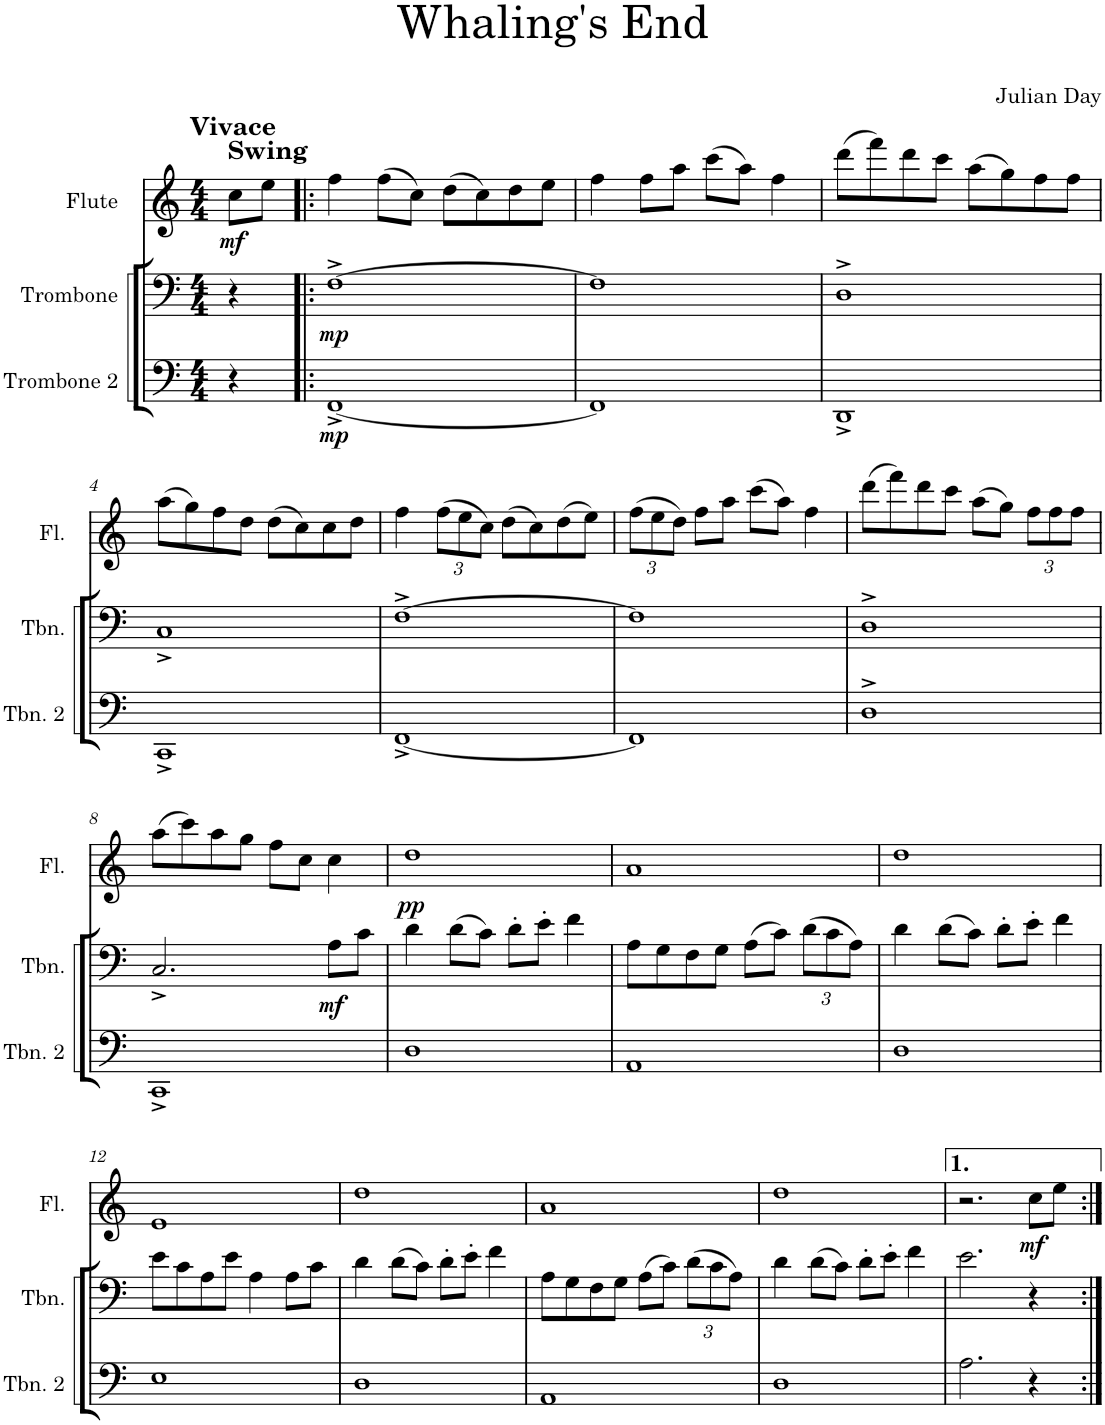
**kern	**dynam	**kern	**dynam	**kern	**dynam
*part3	*part3	*part2	*part2	*part1	*part1
*staff3	*staff3	*staff2	*staff2	*staff1	*staff1
*I"Trombone 2	*	*I"Trombone	*	*I"Flute	*
*I'Tbn. 2	*	*I'Tbn.	*	*I'Fl.	*
*clefF4	*	*clefF4	*	*clefG2	*
*k[]	*	*k[]	*	*k[]	*
*M4/4	*	*M4/4	*	*M4/4	*
=	=	=	=	=	=
!	!	!	!	!LO:TX:a:B:t=Vivace	!
!	!	!	!	!LO:TX:a:B:t=Swing	!
!	!	!	!	!	!LO:DY:b
4r	.	4r	.	8cc\L	mf
.	.	.	.	8ee\J	.
=1!|:	=1!|:	=1!|:	=1!|:	=1!|:	=1!|:
!	!LO:DY:b	!	!LO:DY:b	!	!
[1FF^	mp	[1F^	mp	4ff\	.
.	.	.	.	(8ff\L	.
.	.	.	.	8cc\J)	.
.	.	.	.	(8dd\L	.
.	.	.	.	8cc\)	.
.	.	.	.	8dd\	.
.	.	.	.	8ee\J	.
=2	=2	=2	=2	=2	=2
1FF]	.	1F]	.	4ff\	.
.	.	.	.	8ff\L	.
.	.	.	.	8aa\J	.
.	.	.	.	(8ccc\L	.
.	.	.	.	8aa\J)	.
.	.	.	.	4ff\	.
=3	=3	=3	=3	=3	=3
1DD^	.	1D^	.	(8ddd\L	.
.	.	.	.	8fff\)	.
.	.	.	.	8ddd\	.
.	.	.	.	8ccc\J	.
.	.	.	.	(8aa\L	.
.	.	.	.	8gg\)	.
.	.	.	.	8ff\	.
.	.	.	.	8ff\J	.
!!LO:LB:g=z
=4	=4	=4	=4	=4	=4
1CC^	.	1C^	.	(8aa\L	.
.	.	.	.	8gg\)	.
.	.	.	.	8ff\	.
.	.	.	.	8dd\J	.
.	.	.	.	(8dd\L	.
.	.	.	.	8cc\)	.
.	.	.	.	8cc\	.
.	.	.	.	8dd\J	.
=5	=5	=5	=5	=5	=5
[1FF^	.	[1F^	.	4ff\	.
*	*	*	*	*Xbrackettup	*
.	.	.	.	(12ff\L	.
.	.	.	.	12ee\	.
.	.	.	.	12cc\J)	.
.	.	.	.	(8dd\L	.
.	.	.	.	8cc\)	.
.	.	.	.	(8dd\	.
.	.	.	.	8ee\J)	.
=6	=6	=6	=6	=6	=6
1FF]	.	1F]	.	(12ff\L	.
.	.	.	.	12ee\	.
.	.	.	.	12dd\J)	.
.	.	.	.	8ff\L	.
.	.	.	.	8aa\J	.
.	.	.	.	(8ccc\L	.
.	.	.	.	8aa\J)	.
.	.	.	.	4ff\	.
=7	=7	=7	=7	=7	=7
1D^	.	1D^	.	(8ddd\L	.
.	.	.	.	8fff\)	.
.	.	.	.	8ddd\	.
.	.	.	.	8ccc\J	.
.	.	.	.	(8aa\L	.
.	.	.	.	8gg\J)	.
.	.	.	.	12ff\L	.
.	.	.	.	12ff\	.
.	.	.	.	12ff\J	.
!!LO:LB:g=z
=8	=8	=8	=8	=8	=8
1CC^	.	2.C^/	.	(8aa\L	.
.	.	.	.	8ccc\)	.
.	.	.	.	8aa\	.
.	.	.	.	8gg\J	.
.	.	.	.	8ff\L	.
.	.	.	.	8cc\J	.
!	!	!	!LO:DY:b	!	!
.	.	8A\L	mf	4cc\	.
.	.	8c\J	.	.	.
=9	=9	=9	=9	=9	=9
!	!	!	!	!	!LO:DY:b
1D	.	4d\	.	1dd	pp
.	.	(8d\L	.	.	.
.	.	8c\J)	.	.	.
.	.	8d'\L	.	.	.
.	.	8e'\J	.	.	.
.	.	4f\	.	.	.
=10	=10	=10	=10	=10	=10
1AA	.	8A\L	.	1a	.
.	.	8G\	.	.	.
.	.	8F\	.	.	.
.	.	8G\J	.	.	.
.	.	(8A\L	.	.	.
.	.	8c\J)	.	.	.
*	*	*Xbrackettup	*	*	*
.	.	(12d\L	.	.	.
.	.	12c\	.	.	.
.	.	12A\J)	.	.	.
=11	=11	=11	=11	=11	=11
1D	.	4d\	.	1dd	.
.	.	(8d\L	.	.	.
.	.	8c\J)	.	.	.
.	.	8d'\L	.	.	.
.	.	8e'\J	.	.	.
.	.	4f\	.	.	.
!!LO:LB:g=z
=12	=12	=12	=12	=12	=12
1E	.	8e\L	.	1e	.
.	.	8c\	.	.	.
.	.	8A\	.	.	.
.	.	8e\J	.	.	.
.	.	4A\	.	.	.
.	.	8A\L	.	.	.
.	.	8c\J	.	.	.
=13	=13	=13	=13	=13	=13
1D	.	4d\	.	1dd	.
.	.	(8d\L	.	.	.
.	.	8c\J)	.	.	.
.	.	8d'\L	.	.	.
.	.	8e'\J	.	.	.
.	.	4f\	.	.	.
=14	=14	=14	=14	=14	=14
1AA	.	8A\L	.	1a	.
.	.	8G\	.	.	.
.	.	8F\	.	.	.
.	.	8G\J	.	.	.
.	.	(8A\L	.	.	.
.	.	8c\J)	.	.	.
.	.	(12d\L	.	.	.
.	.	12c\	.	.	.
.	.	12A\J)	.	.	.
=15	=15	=15	=15	=15	=15
1D	.	4d\	.	1dd	.
.	.	(8d\L	.	.	.
.	.	8c\J)	.	.	.
.	.	8d'\L	.	.	.
.	.	8e'\J	.	.	.
.	.	4f\	.	.	.
=16	=16	=16	=16	=16	=16
2.A\	.	2.e\	.	2.r	.
!	!	!	!	!	!LO:DY:b
4r	.	4r	.	8cc\L	mf
.	.	.	.	8ee\J	.
=:|!	=:|!	=:|!	=:|!	=:|!	=:|!
*-	*-	*-	*-	*-	*-
